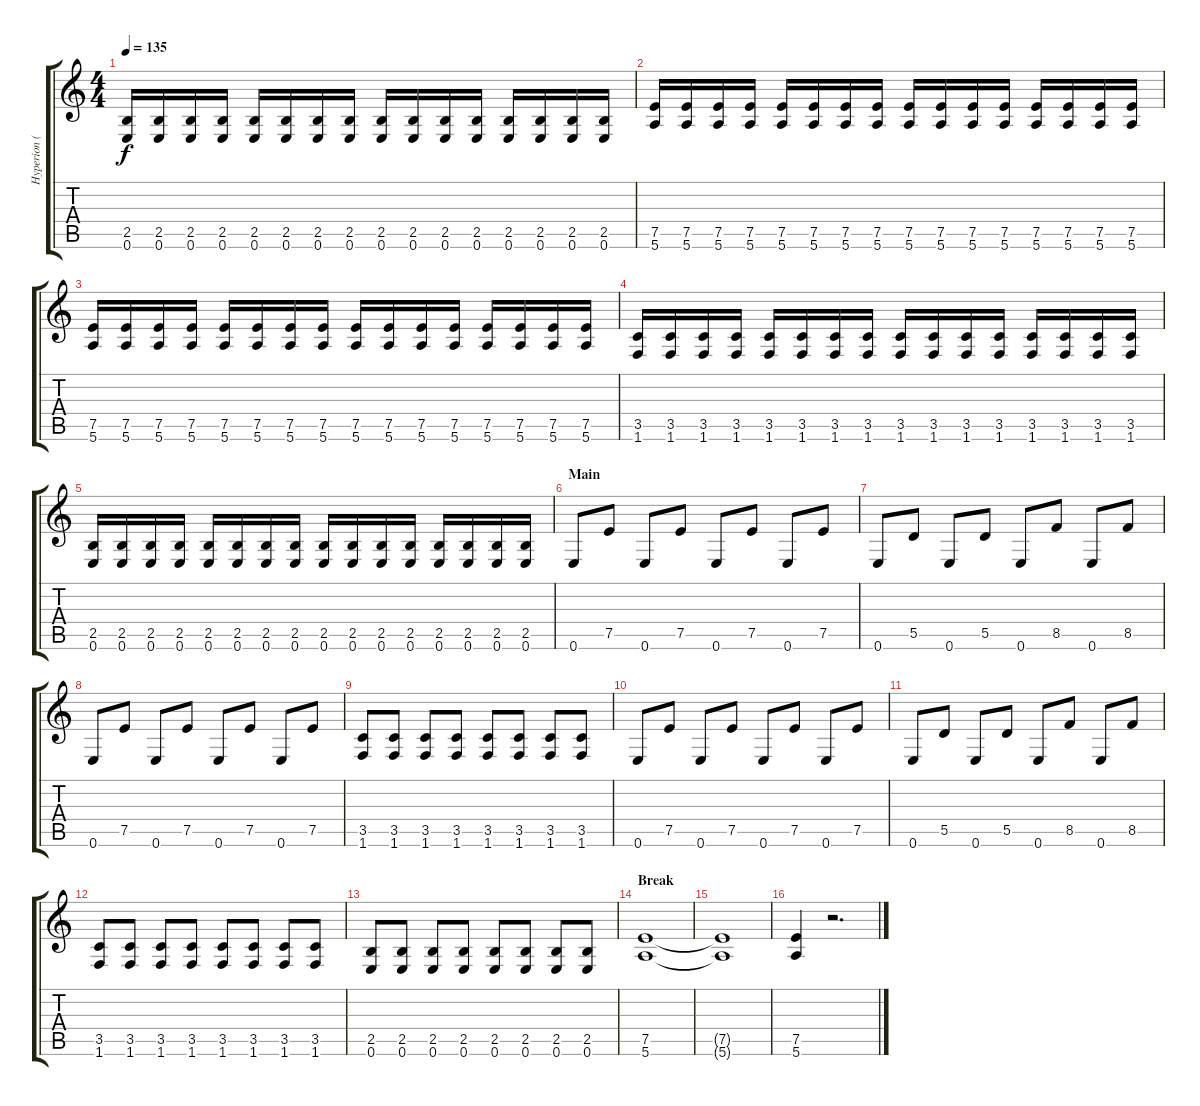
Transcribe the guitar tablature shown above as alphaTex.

\track ("Hyperion (Guitar)" "Hyperion (") {instrument distortionguitar}
\staff {score tabs}
\tuning (E4 B3 G3 D3 A2 E2) {hide}
\ts (4 4)
\tempo 135
\clef g2
\ks c
(2.5 0.6).16{dy f} (2.5 0.6).16 (2.5 0.6).16 (2.5 0.6).16 (2.5 0.6).16 (2.5 0.6).16 (2.5 0.6).16 (2.5 0.6).16 (2.5 0.6).16 (2.5 0.6).16 (2.5 0.6).16 (2.5 0.6).16 (2.5 0.6).16 (2.5 0.6).16 (2.5 0.6).16 (2.5 0.6).16 |
(7.5 5.6).16 (7.5 5.6).16 (7.5 5.6).16 (7.5 5.6).16 (7.5 5.6).16 (7.5 5.6).16 (7.5 5.6).16 (7.5 5.6).16 (7.5 5.6).16 (7.5 5.6).16 (7.5 5.6).16 (7.5 5.6).16 (7.5 5.6).16 (7.5 5.6).16 (7.5 5.6).16 (7.5 5.6).16 |
(7.5 5.6).16 (7.5 5.6).16 (7.5 5.6).16 (7.5 5.6).16 (7.5 5.6).16 (7.5 5.6).16 (7.5 5.6).16 (7.5 5.6).16 (7.5 5.6).16 (7.5 5.6).16 (7.5 5.6).16 (7.5 5.6).16 (7.5 5.6).16 (7.5 5.6).16 (7.5 5.6).16 (7.5 5.6).16 |
(3.5 1.6).16 (3.5 1.6).16 (3.5 1.6).16 (3.5 1.6).16 (3.5 1.6).16 (3.5 1.6).16 (3.5 1.6).16 (3.5 1.6).16 (3.5 1.6).16 (3.5 1.6).16 (3.5 1.6).16 (3.5 1.6).16 (3.5 1.6).16 (3.5 1.6).16 (3.5 1.6).16 (3.5 1.6).16 |
(2.5 0.6).16 (2.5 0.6).16 (2.5 0.6).16 (2.5 0.6).16 (2.5 0.6).16 (2.5 0.6).16 (2.5 0.6).16 (2.5 0.6).16 (2.5 0.6).16 (2.5 0.6).16 (2.5 0.6).16 (2.5 0.6).16 (2.5 0.6).16 (2.5 0.6).16 (2.5 0.6).16 (2.5 0.6).16 |
\section ("" "Main")
0.6.8 7.5.8 0.6.8 7.5.8 0.6.8 7.5.8 0.6.8 7.5.8 |
0.6.8 5.5.8 0.6.8 5.5.8 0.6.8 8.5.8 0.6.8 8.5.8 |
0.6.8 7.5.8 0.6.8 7.5.8 0.6.8 7.5.8 0.6.8 7.5.8 |
(3.5 1.6).8 (3.5 1.6).8 (3.5 1.6).8 (3.5 1.6).8 (3.5 1.6).8 (3.5 1.6).8 (3.5 1.6).8 (3.5 1.6).8 |
0.6.8 7.5.8 0.6.8 7.5.8 0.6.8 7.5.8 0.6.8 7.5.8 |
0.6.8 5.5.8 0.6.8 5.5.8 0.6.8 8.5.8 0.6.8 8.5.8 |
(3.5 1.6).8 (3.5 1.6).8 (3.5 1.6).8 (3.5 1.6).8 (3.5 1.6).8 (3.5 1.6).8 (3.5 1.6).8 (3.5 1.6).8 |
(2.5 0.6).8 (2.5 0.6).8 (2.5 0.6).8 (2.5 0.6).8 (2.5 0.6).8 (2.5 0.6).8 (2.5 0.6).8 (2.5 0.6).8 |
\section ("" "Break")
(7.5 5.6).1 |
(7.5{t} 5.6{t}).1 |
(7.5 5.6).4 r.2{d}
